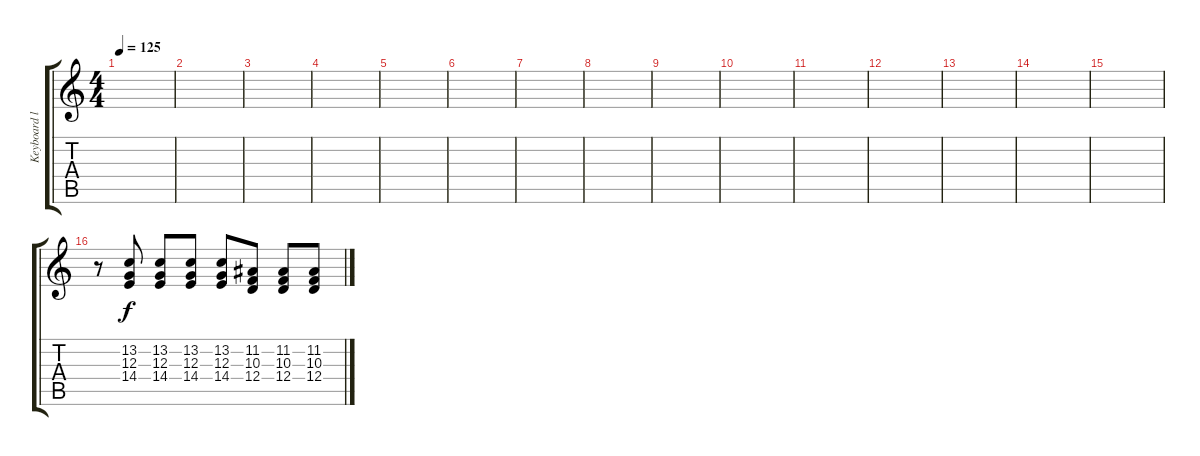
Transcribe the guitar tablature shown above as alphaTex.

\track ("Keyboard lead" "Keyboard l") {instrument lead1square}
\staff {score tabs}
\tuning (E4 B3 G3 D3 A2 E2) {hide}
\ts (4 4)
\tempo 125
\clef g2
\ks c
|
|
|
|
|
|
|
|
|
|
|
|
|
|
|
r.8{volume 16 instrument brightacousticpiano} (13.2 12.3 14.4).8 (13.2 12.3 14.4).8 (13.2 12.3 14.4).8 (13.2 12.3 14.4).8 (11.2 10.3 12.4).8 (11.2 10.3 12.4).8 (11.2 10.3 12.4).8
